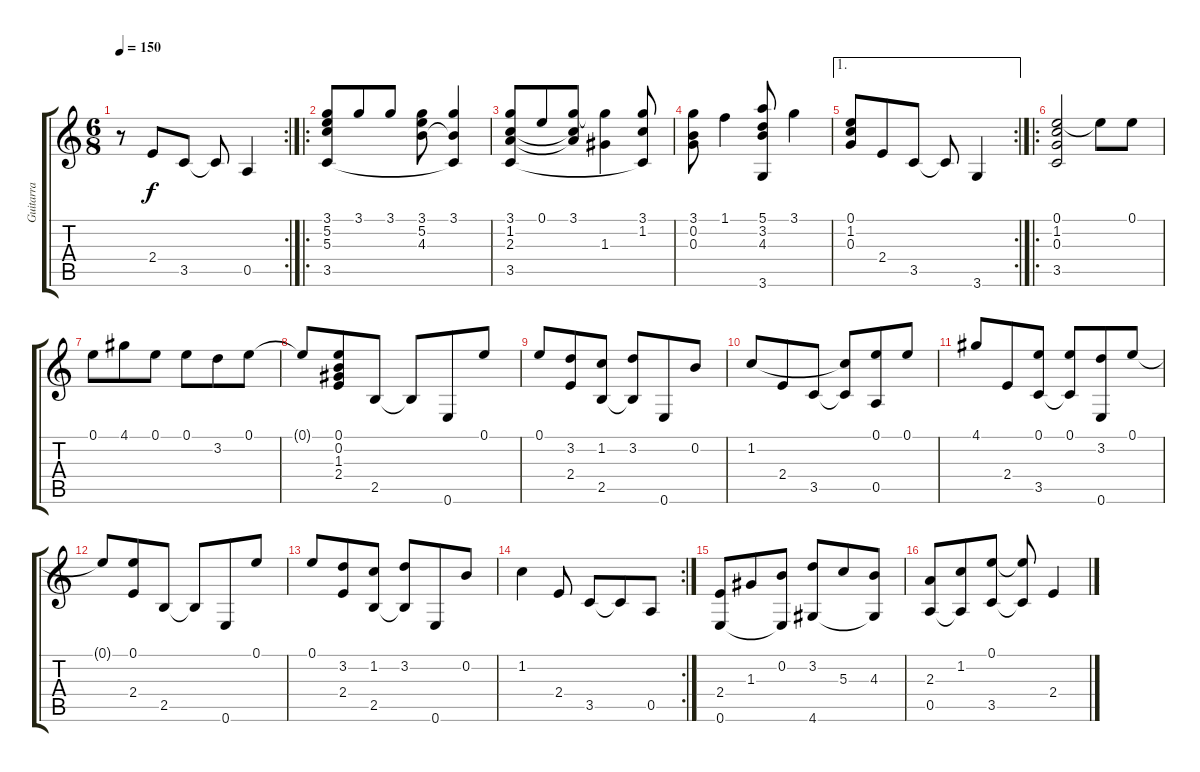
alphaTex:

\track ("Guitarra" "Guitarra") {instrument acousticguitarnylon}
\staff {score tabs}
\tuning (E4 B3 G3 D3 A2 E2) {hide}
\rc 2
\ts (6 8)
\tempo 150
\clef g2
\ks c
r.8{dy f} 2.4.8 3.5.8 3.5{t}.8 0.5.4 |
\ro
(3.1 5.2 5.3 3.5).8 3.1.8 3.1.8 (3.1 5.2 4.3).8 (3.1 4.3{t} 3.5{t}).4 |
(3.1 1.2 2.3 3.5).8 0.1.8 (3.1 1.2{t} 2.3{t}).8 (3.1{t} 1.3).4 (3.1 1.2 3.5{t}).8 |
(3.1 0.2 0.3).8 1.1.4 (5.1 3.2 4.3 3.6).8 3.1.4 |
\ae 1
\rc 2
(0.1 1.2 0.3).8 2.4.8 3.5.8 3.5{t}.8 3.6.4 |
\ro
(0.1 1.2 0.3 3.5).2 0.1{t}.8 0.1.8 |
0.1.8 4.1.8 0.1.8 0.1.8 3.2.8 0.1.8 |
0.1{t}.8 (0.1 0.2 1.3 2.4).8 2.5.8 2.5{t}.8 0.6.8 0.1.8 |
0.1.8 (3.2 2.4).8 (1.2 2.5).8 (3.2 2.5{t}).8 0.6.8 0.2.8 |
1.2.8 2.4.8 3.5.8 (1.2{t} 3.5{t}).8 (0.1 0.5).8 0.1.8 |
4.1.8 2.4.8 (0.1 3.5).8 (0.1 3.5{t}).8 (3.2 0.6).8 0.1.8 |
0.1{t}.8 (0.1 2.4).8 2.5.8 2.5{t}.8 0.6.8 0.1.8 |
0.1.8 (3.2 2.4).8 (1.2 2.5).8 (3.2 2.5{t}).8 0.6.8 0.2.8 |
\rc 2
1.2.4 2.4.8 3.5.8 3.5{t}.8 0.5.8 |
(2.4 0.6).8 1.3.8 (0.2 0.6{t}).8 (3.2 4.6).8 5.3.8 (4.3 4.6{t}).8 |
(2.3 0.5).8 (1.2 0.5{t}).8 (0.1 3.5).8 (0.1{t} 3.5{t}).8 2.4.4
